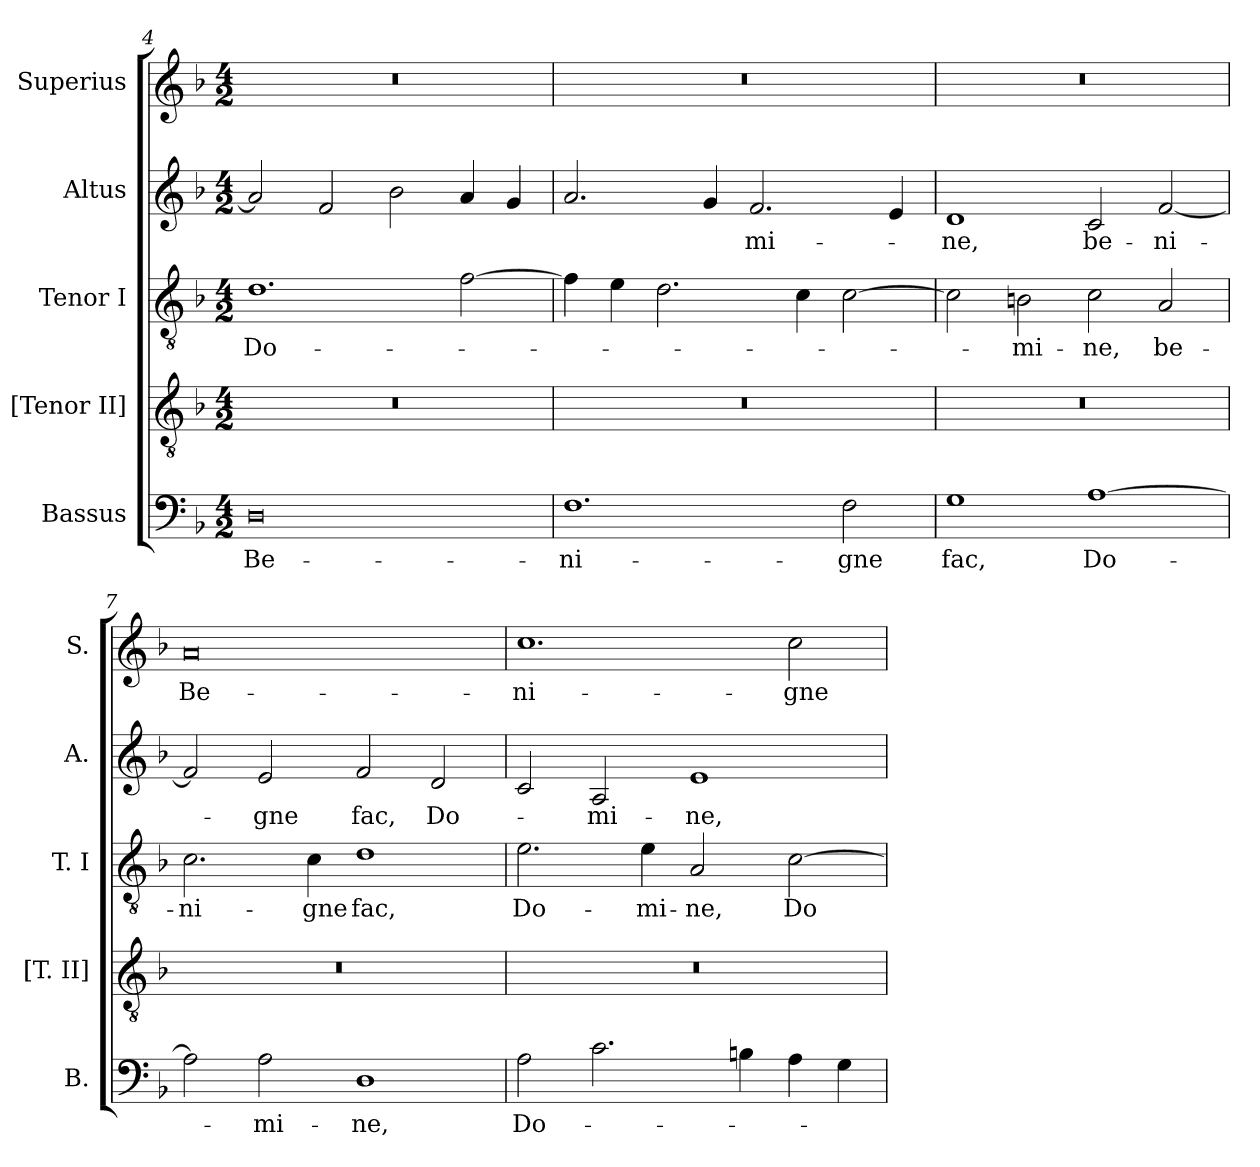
**kern	**text	**kern	**kern	**text	**kern	**text	**kern	**text
*part5	*part5	*part4	*part3	*part3	*part2	*part2	*part1	*part1
*staff5	*staff5	*staff4	*staff3	*staff3	*staff2	*staff2	*staff1	*staff1
*I"Bassus	*	*I"[Tenor II]	*I"Tenor I	*	*I"Altus	*	*I"Superius	*
*I'B.	*	*I'[T. II]	*I'T. I	*	*I'A.	*	*I'S.	*
*clefF4	*	*clefGv2	*clefGv2	*	*clefG2	*	*clefG2	*
*	*	*ITrd7c12	*ITrd7c12	*	*	*	*	*
*k[b-]	*	*k[b-]	*k[b-]	*	*k[b-]	*	*k[b-]	*
*F:	*	*F:	*F:	*	*F:	*	*F:	*
*M4/2	*	*M4/2	*M4/2	*	*M4/2	*	*M4/2	*
=4	=4	=4	=4	=4	=4	=4	=4	=4
!	!LO:LY:b:color=#000000	!	!	!	!	!	!	!
!	!	!	!	!LO:LY:b:color=#000000	!	!	!	!
0Di	Be-	0r	1.Di	Do-	2ai/]	.	0r	.
.	.	.	.	.	2fi/	.	.	.
.	.	.	.	.	2b-i\	.	.	.
.	.	.	[>2Fi\	.	4ai/	.	.	.
.	.	.	.	.	4gi/	.	.	.
!!LO:LB:g=z
=5	=5	=5	=5	=5	=5	=5	=5	=5
!	!LO:LY:b:color=#000000	!	!	!	!	!	!	!
1.Fi	-ni-	0r	4Fi\]	.	2.ai/	.	0r	.
.	.	.	4Ei\	.	.	.	.	.
.	.	.	2.Di\	.	.	.	.	.
.	.	.	.	.	4gi/	.	.	.
!	!	!	!	!	!	!LO:LY:b:color=#000000	!	!
.	.	.	.	.	2.fi/	-mi-	.	.
.	.	.	4Ci\	.	.	.	.	.
!	!LO:LY:b:color=#000000	!	!	!	!	!	!	!
2Fi\	-gne	.	[>2Ci\	.	.	.	.	.
.	.	.	.	.	4ei/	.	.	.
=6	=6	=6	=6	=6	=6	=6	=6	=6
!	!LO:LY:b:color=#000000	!	!	!	!	!	!	!
!	!	!	!	!	!	!LO:LY:b:color=#000000	!	!
1Gi	fac,	0r	2Ci\]	.	1di	-ne,	0r	.
!	!	!	!	!LO:LY:b:color=#000000	!	!	!	!
.	.	.	2BBni\	-mi-	.	.	.	.
!	!LO:LY:b:color=#000000	!	!	!	!	!	!	!
!	!	!	!	!LO:LY:b:color=#000000	!	!	!	!
!	!	!	!	!	!	!LO:LY:b:color=#000000	!	!
[>1Ai	Do-	.	2Ci\	-ne,	2ci/	be-	.	.
!	!	!	!	!LO:LY:b:color=#000000	!	!	!	!
!	!	!	!	!	!	!LO:LY:b:color=#000000	!	!
.	.	.	2AAi/	be-	[<2fi/	-ni-	.	.
=7	=7	=7	=7	=7	=7	=7	=7	=7
!	!	!	!	!LO:LY:b:color=#000000	!	!	!	!
!	!	!	!	!	!	!	!	!LO:LY:b:color=#000000
2Ai\]	.	0r	2.Ci\	-ni-	2fi/]	.	0ai	Be-
!	!LO:LY:b:color=#000000	!	!	!	!	!	!	!
!	!	!	!	!	!	!LO:LY:b:color=#000000	!	!
2Ai\	-mi-	.	.	.	2ei/	-gne	.	.
!	!	!	!	!LO:LY:b:color=#000000	!	!	!	!
.	.	.	4Ci\	-gne	.	.	.	.
!	!LO:LY:b:color=#000000	!	!	!	!	!	!	!
!	!	!	!	!LO:LY:b:color=#000000	!	!	!	!
!	!	!	!	!	!	!LO:LY:b:color=#000000	!	!
1Di	-ne,	.	1Di	fac,	2fi/	fac,	.	.
!	!	!	!	!	!	!LO:LY:b:color=#000000	!	!
.	.	.	.	.	2di/	Do-	.	.
=8	=8	=8	=8	=8	=8	=8	=8	=8
!	!LO:LY:b:color=#000000	!	!	!	!	!	!	!
!	!	!	!	!LO:LY:b:color=#000000	!	!	!	!
!	!	!	!	!	!	!	!	!LO:LY:b:color=#000000
2Ai\	Do-	0r	2.Ei\	Do-	2ci/	.	1.cci	-ni-
!	!	!	!	!	!	!LO:LY:b:color=#000000	!	!
2.ci\	.	.	.	.	2Ai/	-mi-	.	.
!	!	!	!	!LO:LY:b:color=#000000	!	!	!	!
.	.	.	4Ei\	-mi-	.	.	.	.
!	!	!	!	!LO:LY:b:color=#000000	!	!	!	!
!	!	!	!	!	!	!LO:LY:b:color=#000000	!	!
.	.	.	2AAi/	-ne,	1ei	-ne,	.	.
4Bni\	.	.	.	.	.	.	.	.
!	!	!	!	!LO:LY:b:color=#000000	!	!	!	!
!	!	!	!	!	!	!	!	!LO:LY:b:color=#000000
4Ai\	.	.	[>2Ci\	Do-	.	.	2cci\	-gne
4Gi\	.	.	.	.	.	.	.	.
=	=	=	=	=	=	=	=	=
*-	*-	*-	*-	*-	*-	*-	*-	*-
